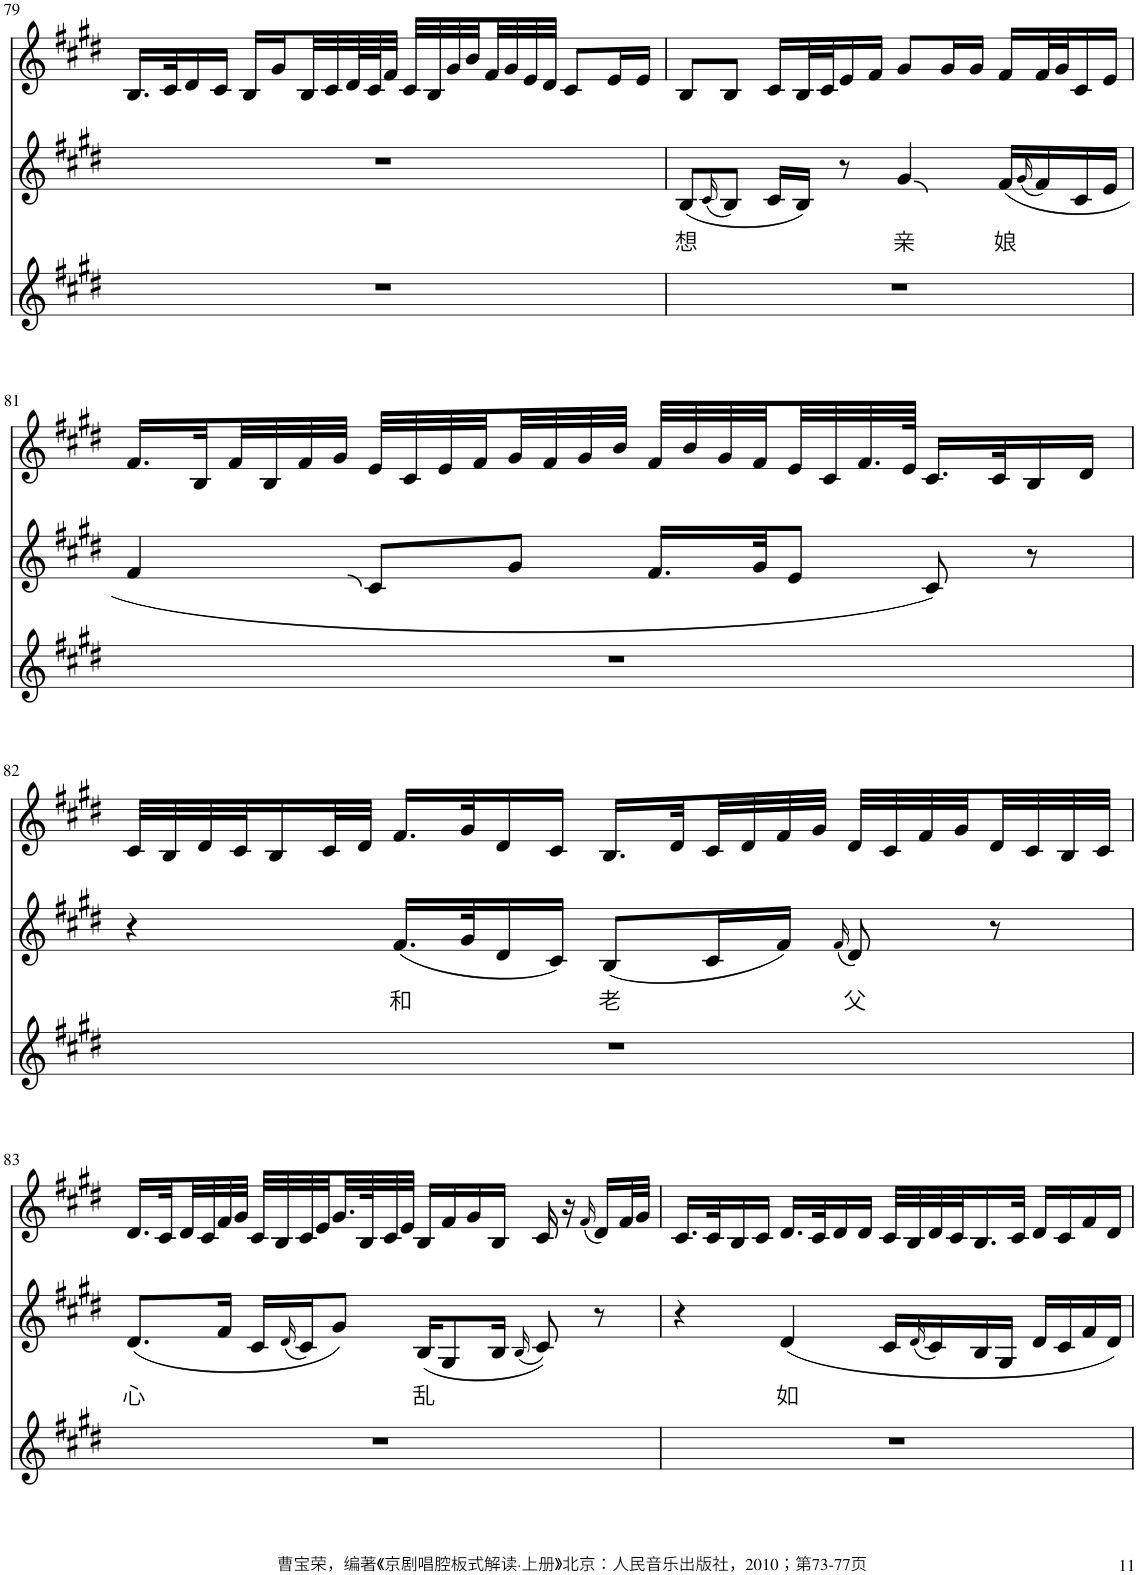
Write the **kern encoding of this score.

**kern	**kern	**text	**kern
*part3	*part2	*part2	*part1
*staff3	*staff2	*staff2	*staff1
*I"Piano	*I"Piano	*	*I"Piano
*I'Pno	*I'Pno	*	*I'Pno
!!LO:PB:g=z
*clefG2	*clefG2	*	*clefG2
*k[f#c#g#d#]	*k[f#c#g#d#]	*	*k[f#c#g#d#]
*M4/4	*M4/4	*	*M4/4
=79	=79	=79	=79
1r	1r	.	16.B/LL
.	.	.	32c#/K
.	.	.	16d#/
.	.	.	16c#/JJ
.	.	.	16B/LL
.	.	.	16g#/
.	.	.	32B/L
.	.	.	32c#/
.	.	.	64d#/L
.	.	.	64c#/J
.	.	.	32f#/JJJ
.	.	.	32c#/LLL
.	.	.	32B/
.	.	.	32g#/
.	.	.	32b/
.	.	.	32f#/
.	.	.	32g#/
.	.	.	32e/
.	.	.	32d#/JJJ
.	.	.	8c#/L
.	.	.	16e/L
.	.	.	16e/JJ
=80	=80	=80	=80
!	!	!LO:LY:b	!
1r	(8B/L	想	8B/L
.	(16qc#/	.	.
.	8B/J)	.	8B/J
.	16c#/LL	.	16c#/LL
.	16B/JJ)	.	32B/L
.	.	.	32c#/J
.	8r	.	16e/
.	.	.	16f#/JJ
!	!	!LO:LY:b	!
.	4g#/	亲	8g#/L
.	.	.	16g#/L
.	.	.	16g#/JJ
!	!	!LO:LY:b	!
.	(16f#/LL	娘	16f#/LL
.	(16qg#/	.	.
.	16f#/)	.	32f#/L
.	.	.	32g#/J
.	16c#/	.	16c#/
.	16e/JJ	.	16e/JJ
!!LO:LB:g=z
=81	=81	=81	=81
1r	4f#/	.	16.f#/LL
.	.	.	32B/L
.	.	.	32f#/
.	.	.	32B/
.	.	.	32f#/
.	.	.	32g#/JJJ
.	8c#/L	.	32e/LLL
.	.	.	32c#/
.	.	.	32e/
.	.	.	32f#/
.	8g#/J	.	32g#/
.	.	.	32f#/
.	.	.	32g#/
.	.	.	32b/JJJ
.	16.f#/LL	.	32f#/LLL
.	.	.	32b/
.	.	.	32g#/
.	32g#/JK	.	32f#/
.	8e/J	.	32e/
.	.	.	32c#/
.	.	.	32.f#/
.	.	.	64e/JJJk
.	8c#/)	.	16.c#/LL
.	.	.	32c#/K
.	8r	.	16B/
.	.	.	16d#/JJ
!!LO:LB:g=z
=82	=82	=82	=82
1r	4r	.	32c#/LLL
.	.	.	32B/
.	.	.	32d#/
.	.	.	32c#/J
.	.	.	16B/
.	.	.	32c#/L
.	.	.	32d#/JJJ
!	!	!LO:LY:b	!
.	(16.f#/LL	和	16.f#/LL
.	32g#/K	.	32g#/K
.	16d#/	.	16d#/
.	16c#/JJ)	.	16c#/JJ
!	!	!LO:LY:b	!
.	(8B/L	老	16.B/LL
.	.	.	32d#/L
.	16c#/L	.	32c#/
.	.	.	32d#/
.	16f#/JJ)	.	32f#/
.	.	.	32g#/JJJ
.	(16qf#/	.	.
!	!	!LO:LY:b	!
.	8d#/)	父	32d#/LLL
.	.	.	32c#/
.	.	.	32f#/
.	.	.	32g#/
.	8r	.	32d#/
.	.	.	32c#/
.	.	.	32B/
.	.	.	32c#/JJJ
!!LO:LB:g=z
=83	=83	=83	=83
!	!	!LO:LY:b	!
1r	(8.d#/L	心	16.d#/LL
.	.	.	32c#/L
.	.	.	32d#/
.	.	.	32c#/
.	16f#/Jk	.	32f#/
.	.	.	32g#/JJJ
.	16c#/LL	.	32c#/LLL
.	.	.	32B/
.	(16qd#/	.	.
.	16c#/J)	.	32c#/
.	.	.	32e/
.	8g#/J)	.	32.g#/
.	.	.	64B/K
.	.	.	32c#/
.	.	.	32e/JJJ
!	!	!LO:LY:b	!
.	(16B/KL	乱	16B/LL
.	8G#/	.	16f#/
.	.	.	16g#/
.	16B/Jk	.	16B/JJ
.	(16qB/	.	.
.	8c#/))	.	16c#/
.	.	.	16r
.	.	.	(16qf#/
.	8r	.	16d#/LL)
.	.	.	32f#/L
.	.	.	32g#/JJJ
=84	=84	=84	=84
1r	4r	.	16.c#/LL
.	.	.	32c#/K
.	.	.	16B/
.	.	.	16c#/JJ
!	!	!LO:LY:b	!
.	(4d#/	如	16.d#/LL
.	.	.	32c#/K
.	.	.	16d#/
.	.	.	16d#/JJ
.	16c#/LL	.	32c#/LLL
.	.	.	32B/
.	(16qd#/	.	.
.	16c#/)	.	32d#/
.	.	.	32c#/J
.	16B/	.	16.B/
.	16G#/JJ	.	.
.	.	.	32c#/JJk
.	16d#/LL	.	16d#/LL
.	16c#/	.	16c#/
.	16f#/	.	16f#/
.	16d#/JJ)	.	16d#/JJ
=	=	=	=
*-	*-	*-	*-
